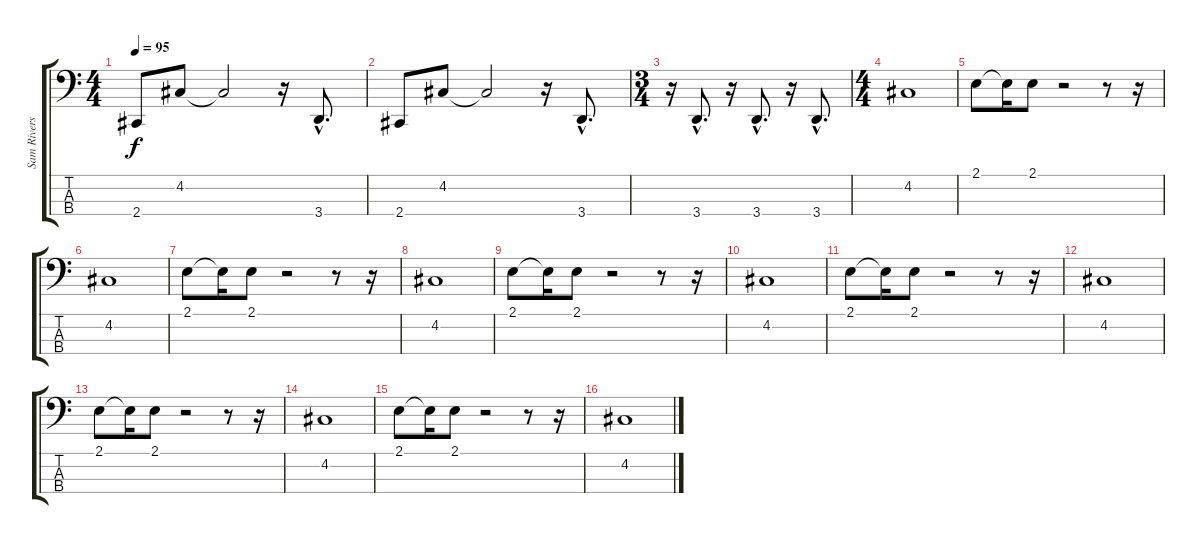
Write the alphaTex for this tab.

\track ("Sam Rivers (Bass)" "Sam Rivers") {instrument electricbassfinger}
\staff {score tabs}
\tuning (D2 A1 E1 B0) {hide}
\ts (4 4)
\tempo 95
\clef f4
\ks c
2.4.8{dy f} 4.2.8 4.2{t}.2 r.16 3.4{hac}.8{d} |
2.4.8 4.2.8 4.2{t}.2 r.16 3.4{hac}.8{d} |
\ts (3 4)
r.16 3.4{hac}.8{d} r.16 3.4{hac}.8{d} r.16 3.4{hac}.8{d} |
\ts (4 4)
4.2.1 |
2.1.8 2.1{t}.16 2.1.8 r.2 r.8 r.16 |
4.2.1 |
2.1.8 2.1{t}.16 2.1.8 r.2 r.8 r.16 |
4.2.1 |
2.1.8 2.1{t}.16 2.1.8 r.2 r.8 r.16 |
4.2.1 |
2.1.8 2.1{t}.16 2.1.8 r.2 r.8 r.16 |
4.2.1 |
2.1.8 2.1{t}.16 2.1.8 r.2 r.8 r.16 |
4.2.1 |
2.1.8 2.1{t}.16 2.1.8 r.2 r.8 r.16 |
4.2.1
